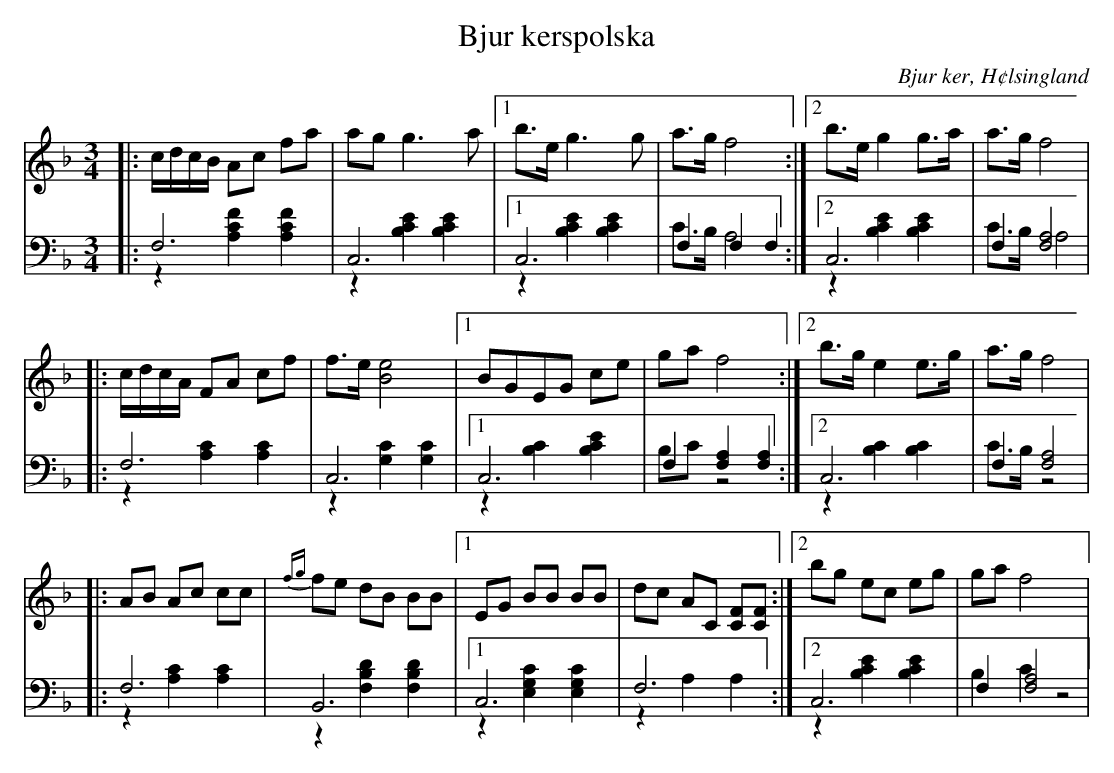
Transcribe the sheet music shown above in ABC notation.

X:1
T: Bjur kerspolska
O: Bjur ker, H¢lsingland
M: 3/4
L: 1/16
K: F
V:1
V:2
V:3 merge
V:1
|: cdcB A2c2 f2a2|a2g2 g6 a2|1 b2>e2 g6 g2|a2>g2 f8 :|2 b2>e2 g4 g2>a2|a2>g2 f8 |
|:cdcA F2A2 c2f2|f2>e2 [B8e8]|1 B2G2E2G2 c2e2|g2a2 f8:|2 b2>g2 e4 e2>g2|a2>g2 f8|
|:A2B2 A2c2 c2c2|{fg}f2e2 d2B2 B2B2|1 E2G2 B2B2 B2B2|d2c2 A2C2 [C2F2][C2F2]:|2 b2g2 e2c2 e2g2|g2a2 f8|
V:2 clef=bass
|: F,12|C,12|1 C,12|F,4 F,4 F,4 :|2 C,12|F,4 [F,8A,8] |
|:F,12|C,12|1 C,12|F,4 [F,4A,4] [F,4A,4]:|2 C,12|F,4 [F,8A,8]|
|:F,12|B,,12|1 C,12|F,12:|2 C,12|F,4 [F,8A,8]|
V:3 clef=bass
|: z4 [A,4C4F4] [A,4C4F4]|z4 [B,4C4E4] [B,4C4E4]|1 z4 [B,4C4E4] [B,4C4E4]|C2>B,2 A,8 :|2 z4 [B,4C4E4] [B,4C4E4]|C2>B,2 A,8 |
|:z4 [A,4C4] [A,4C4]|z4 [G,4C4] [G,4C4]|1 z4 [B,4C4] [B,4C4E4]|B,2C2 z8:|2 z4 [B,4C4] [B,4C4]|C2>B,2 z8|
|:z4 [A,4C4] [A,4C4]|z4 [F,4B,4D4]  [F,4B,4D4]|1 z4 [E,4G,4C4] [E,4G,4C4]|z4 A,4 A,4:|2 z4 [B,4C4E4] [B,4C4E4]|B,4C4 z8|
